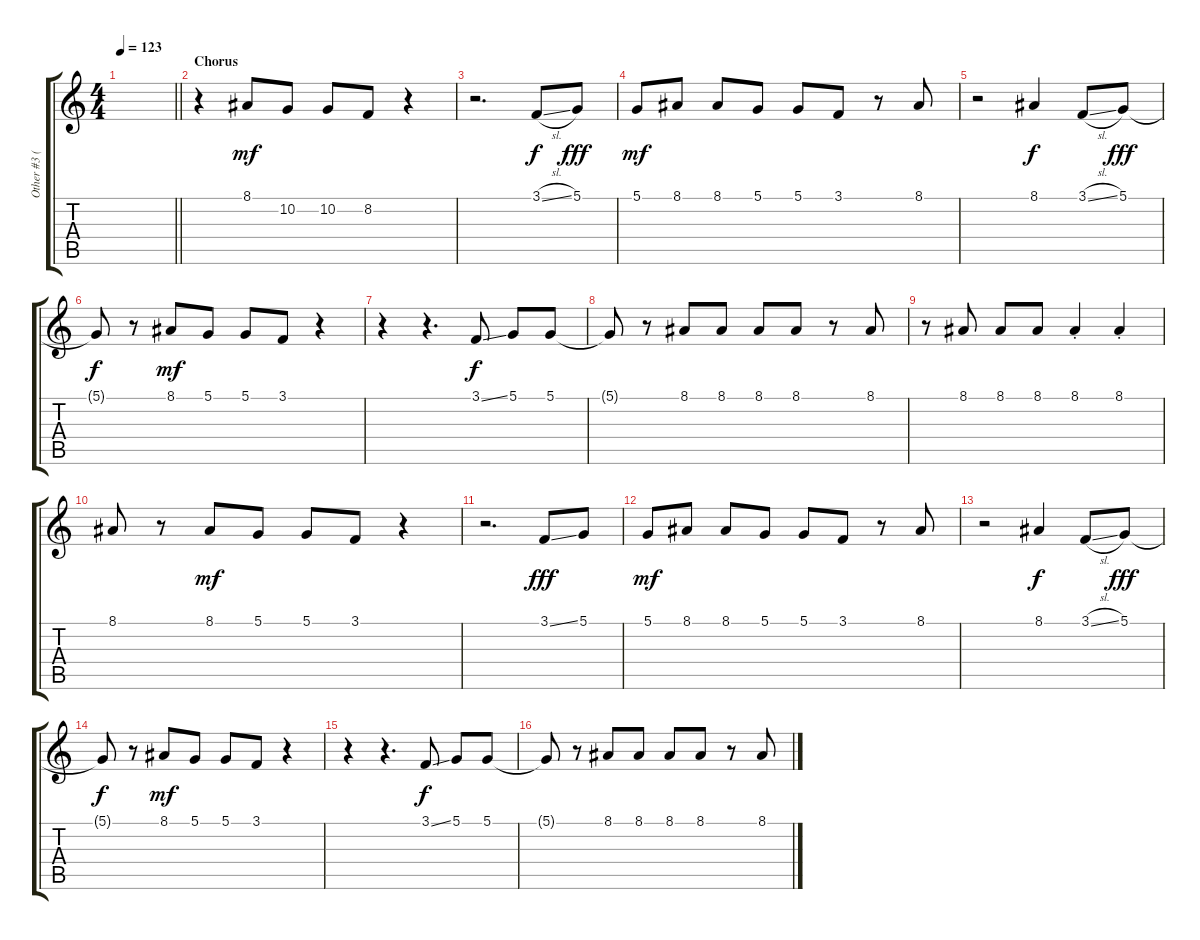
\track ("Other #3 (Choir - Synthesizer II)" "Other #3 (") {instrument choiraahs}
\staff {score tabs}
\tuning (D4 A3 F3 C3 G2 D2) {hide}
\ts (4 4)
\tempo 123
\clef g2
\barLineRight lightlight
\ks c
|
\section ("" "Chorus")
r.4{volume 12 instrument lead6voice} 8.1.8{dy mf} 10.2.8 10.2.8 8.2.8 r.4 |
r.2{d} 3.1{sl}.8{dy f} 5.1.8{dy fff} |
5.1.8{dy mf} 8.1.8 8.1.8 5.1.8 5.1.8 3.1.8 r.8 8.1.8 |
r.2 8.1.4{dy f} 3.1{sl}.8 5.1.8{dy fff} |
5.1{t}.8{dy f} r.8 8.1.8{dy mf} 5.1.8 5.1.8 3.1.8 r.4 |
r.4 r.4{d} 3.1{ss}.8{dy f} 5.1.8 5.1.8 |
5.1{t}.8 r.8 8.1.8 8.1.8 8.1.8 8.1.8 r.8 8.1.8 |
r.8 8.1.8 8.1.8 8.1.8 8.1{st}.4 8.1{st}.4 |
8.1.8 r.8 8.1.8{dy mf} 5.1.8 5.1.8 3.1.8 r.4 |
r.2{d} 3.1{ss}.8{dy fff} 5.1.8 |
5.1.8{dy mf} 8.1.8 8.1.8 5.1.8 5.1.8 3.1.8 r.8 8.1.8 |
r.2 8.1.4{dy f} 3.1{sl}.8 5.1.8{dy fff} |
5.1{t}.8{dy f} r.8 8.1.8{dy mf} 5.1.8 5.1.8 3.1.8 r.4 |
r.4 r.4{d} 3.1{ss}.8{dy f} 5.1.8 5.1.8 |
5.1{t}.8 r.8 8.1.8 8.1.8 8.1.8 8.1.8 r.8 8.1.8
